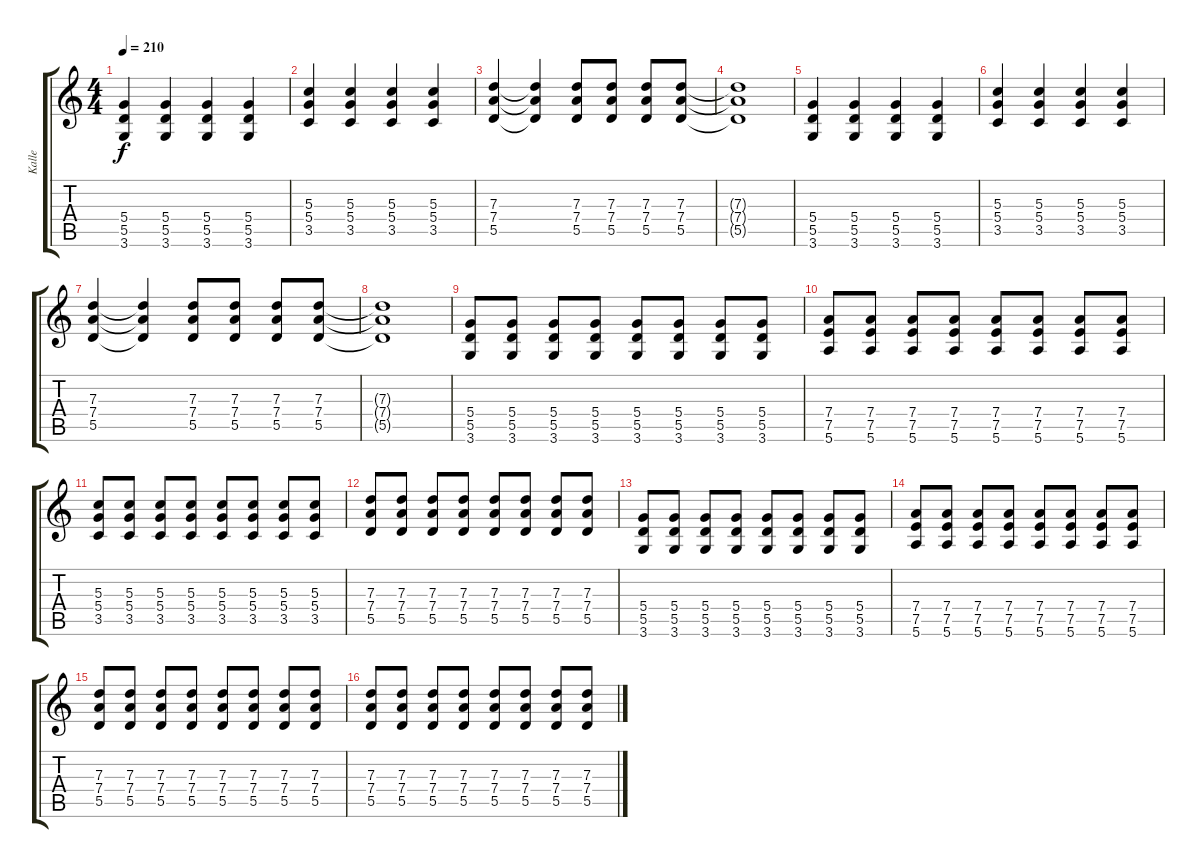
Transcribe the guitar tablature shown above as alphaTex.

\track ("Kalle" "Kalle") {instrument distortionguitar}
\staff {score tabs}
\tuning (E4 B3 G3 D3 A2 E2) {hide}
\ts (4 4)
\tempo 210
\clef g2
\ks c
(5.4 5.5 3.6).4{dy f} (5.4 5.5 3.6).4 (5.4 5.5 3.6).4 (5.4 5.5 3.6).4 |
(5.3 5.4 3.5).4 (5.3 5.4 3.5).4 (5.3 5.4 3.5).4 (5.3 5.4 3.5).4 |
(7.3 7.4 5.5).4 (7.3{t} 7.4{t} 5.5{t}).4 (7.3 7.4 5.5).8 (7.3 7.4 5.5).8 (7.3 7.4 5.5).8 (7.3 7.4 5.5).8 |
(7.3{t} 7.4{t} 5.5{t}).1 |
(5.4 5.5 3.6).4 (5.4 5.5 3.6).4 (5.4 5.5 3.6).4 (5.4 5.5 3.6).4 |
(5.3 5.4 3.5).4 (5.3 5.4 3.5).4 (5.3 5.4 3.5).4 (5.3 5.4 3.5).4 |
(7.3 7.4 5.5).4 (7.3{t} 7.4{t} 5.5{t}).4 (7.3 7.4 5.5).8 (7.3 7.4 5.5).8 (7.3 7.4 5.5).8 (7.3 7.4 5.5).8 |
(7.3{t} 7.4{t} 5.5{t}).1 |
(5.4 5.5 3.6).8 (5.4 5.5 3.6).8 (5.4 5.5 3.6).8 (5.4 5.5 3.6).8 (5.4 5.5 3.6).8 (5.4 5.5 3.6).8 (5.4 5.5 3.6).8 (5.4 5.5 3.6).8 |
(7.4 7.5 5.6).8 (7.4 7.5 5.6).8 (7.4 7.5 5.6).8 (7.4 7.5 5.6).8 (7.4 7.5 5.6).8 (7.4 7.5 5.6).8 (7.4 7.5 5.6).8 (7.4 7.5 5.6).8 |
(5.3 5.4 3.5).8 (5.3 5.4 3.5).8 (5.3 5.4 3.5).8 (5.3 5.4 3.5).8 (5.3 5.4 3.5).8 (5.3 5.4 3.5).8 (5.3 5.4 3.5).8 (5.3 5.4 3.5).8 |
(7.3 7.4 5.5).8 (7.3 7.4 5.5).8 (7.3 7.4 5.5).8 (7.3 7.4 5.5).8 (7.3 7.4 5.5).8 (7.3 7.4 5.5).8 (7.3 7.4 5.5).8 (7.3 7.4 5.5).8 |
(5.4 5.5 3.6).8 (5.4 5.5 3.6).8 (5.4 5.5 3.6).8 (5.4 5.5 3.6).8 (5.4 5.5 3.6).8 (5.4 5.5 3.6).8 (5.4 5.5 3.6).8 (5.4 5.5 3.6).8 |
(7.4 7.5 5.6).8 (7.4 7.5 5.6).8 (7.4 7.5 5.6).8 (7.4 7.5 5.6).8 (7.4 7.5 5.6).8 (7.4 7.5 5.6).8 (7.4 7.5 5.6).8 (7.4 7.5 5.6).8 |
(7.3 7.4 5.5).8 (7.3 7.4 5.5).8 (7.3 7.4 5.5).8 (7.3 7.4 5.5).8 (7.3 7.4 5.5).8 (7.3 7.4 5.5).8 (7.3 7.4 5.5).8 (7.3 7.4 5.5).8 |
(7.3 7.4 5.5).8 (7.3 7.4 5.5).8 (7.3 7.4 5.5).8 (7.3 7.4 5.5).8 (7.3 7.4 5.5).8 (7.3 7.4 5.5).8 (7.3 7.4 5.5).8 (7.3 7.4 5.5).8
